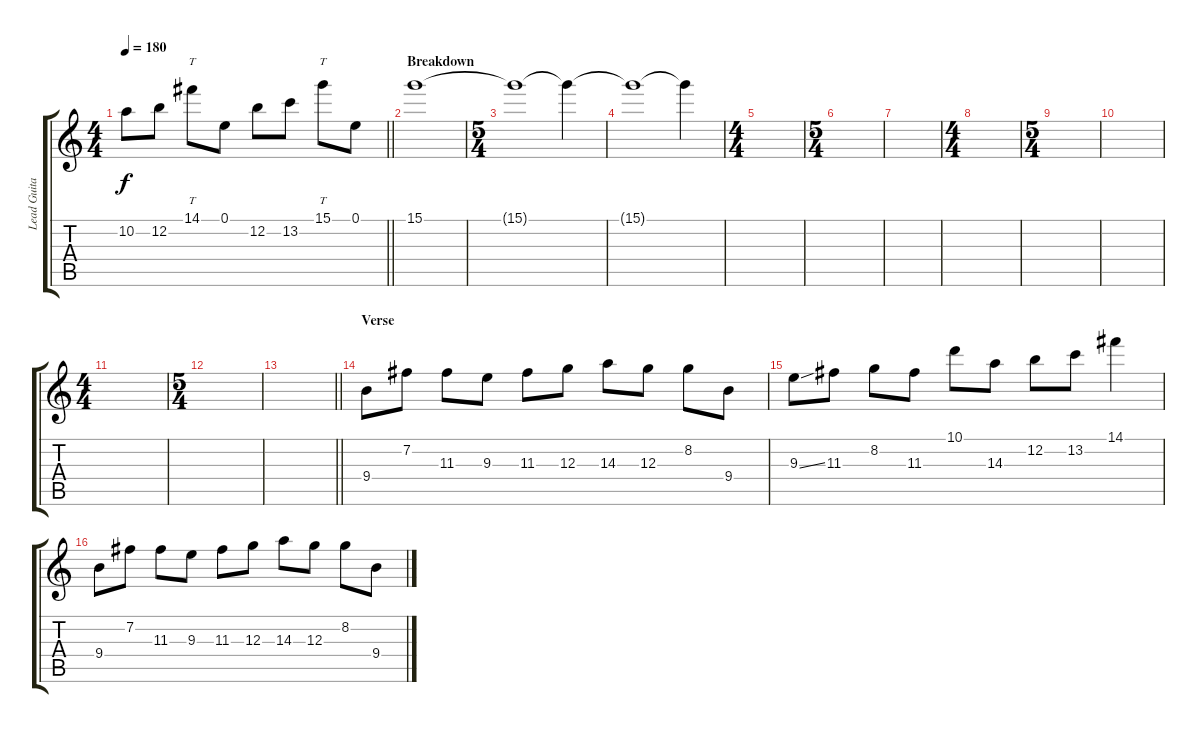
\track ("Lead Guitar" "Lead Guita") {instrument overdrivenguitar}
\staff {score tabs}
\tuning (E4 B3 G3 D3 A2 D2) {hide}
\ts (4 4)
\tempo 180
\clef g2
\barLineRight lightlight
\ks c
10.2.8{dy f} 12.2.8 14.1.8{tt} 0.1.8 12.2.8 13.2.8 15.1.8{tt} 0.1.8 |
\section ("" "Breakdown")
15.1.1 |
\ts (5 4)
15.1{t}.1 15.1{t}.4 |
15.1{t}.1 15.1{t}.4 |
\ts (4 4)
|
\ts (5 4)
|
|
\ts (4 4)
|
\ts (5 4)
|
|
\ts (4 4)
|
\ts (5 4)
|
\barLineRight lightlight
|
\section ("" "Verse")
9.4.8 7.2.8 11.3.8 9.3.8 11.3.8 12.3.8 14.3.8 12.3.8 8.2.8 9.4.8 |
9.3{ss}.8 11.3.8 8.2.8 11.3.8 10.1.8 14.3.8 12.2.8 13.2.8 14.1.4 |
9.4.8 7.2.8 11.3.8 9.3.8 11.3.8 12.3.8 14.3.8 12.3.8 8.2.8 9.4.8
